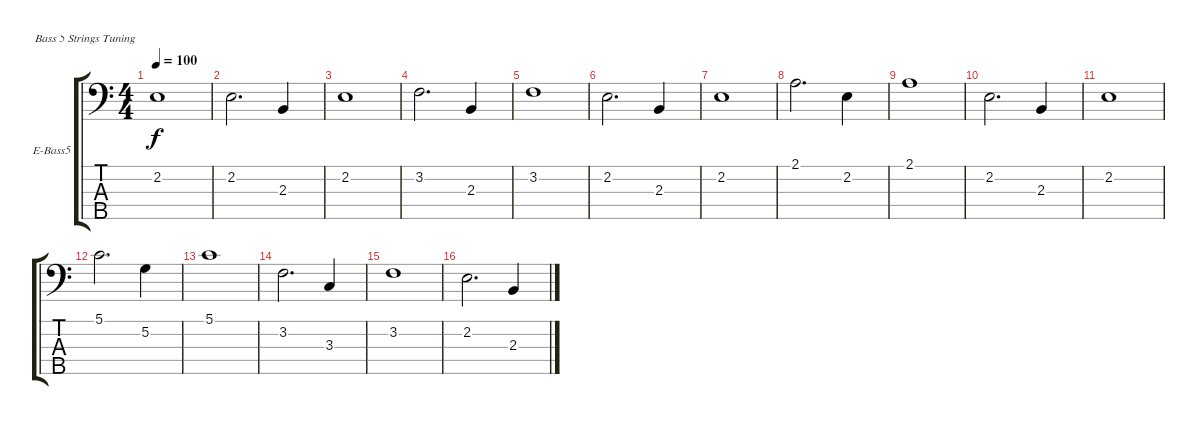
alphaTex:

\defaultSystemsLayout 4
\bracketExtendMode groupsimilarinstruments
\firstSystemTrackNameOrientation horizontal
\otherSystemsTrackNameOrientation horizontal
\track ("Bass" "E-Bass5") {instrument electricbassfinger}
\staff {score tabs}
\tuning (G2 D2 A1 E1 B0)
\ts (4 4)
\tempo 100
\clef f4
\scale
0.333333
\ks c
2.2.1{dy f} |
\scale
0.333333 2.2.2{d} 2.3.4 |
\scale
0.333333 2.2.1 |
\scale
0.333333 3.2.2{d} 2.3.4 |
\scale
0.333333 3.2.1 |
\scale
0.333333 2.2.2{d} 2.3.4 |
\scale
0.333333 2.2.1 |
\scale
0.333333 2.1.2{d} 2.2.4 |
\scale
0.333333 2.1.1 |
\scale
0.333333 2.2.2{d} 2.3.4 |
\scale
0.333333 2.2.1 |
\scale
0.333333 5.1.2{d} 5.2.4 |
\scale
0.333333 5.1.1 |
\scale
0.333333 3.2.2{d} 3.3.4 |
\scale
0.333333 3.2.1 |
\scale
0.333333 2.2.2{d} 2.3{ss}.4
